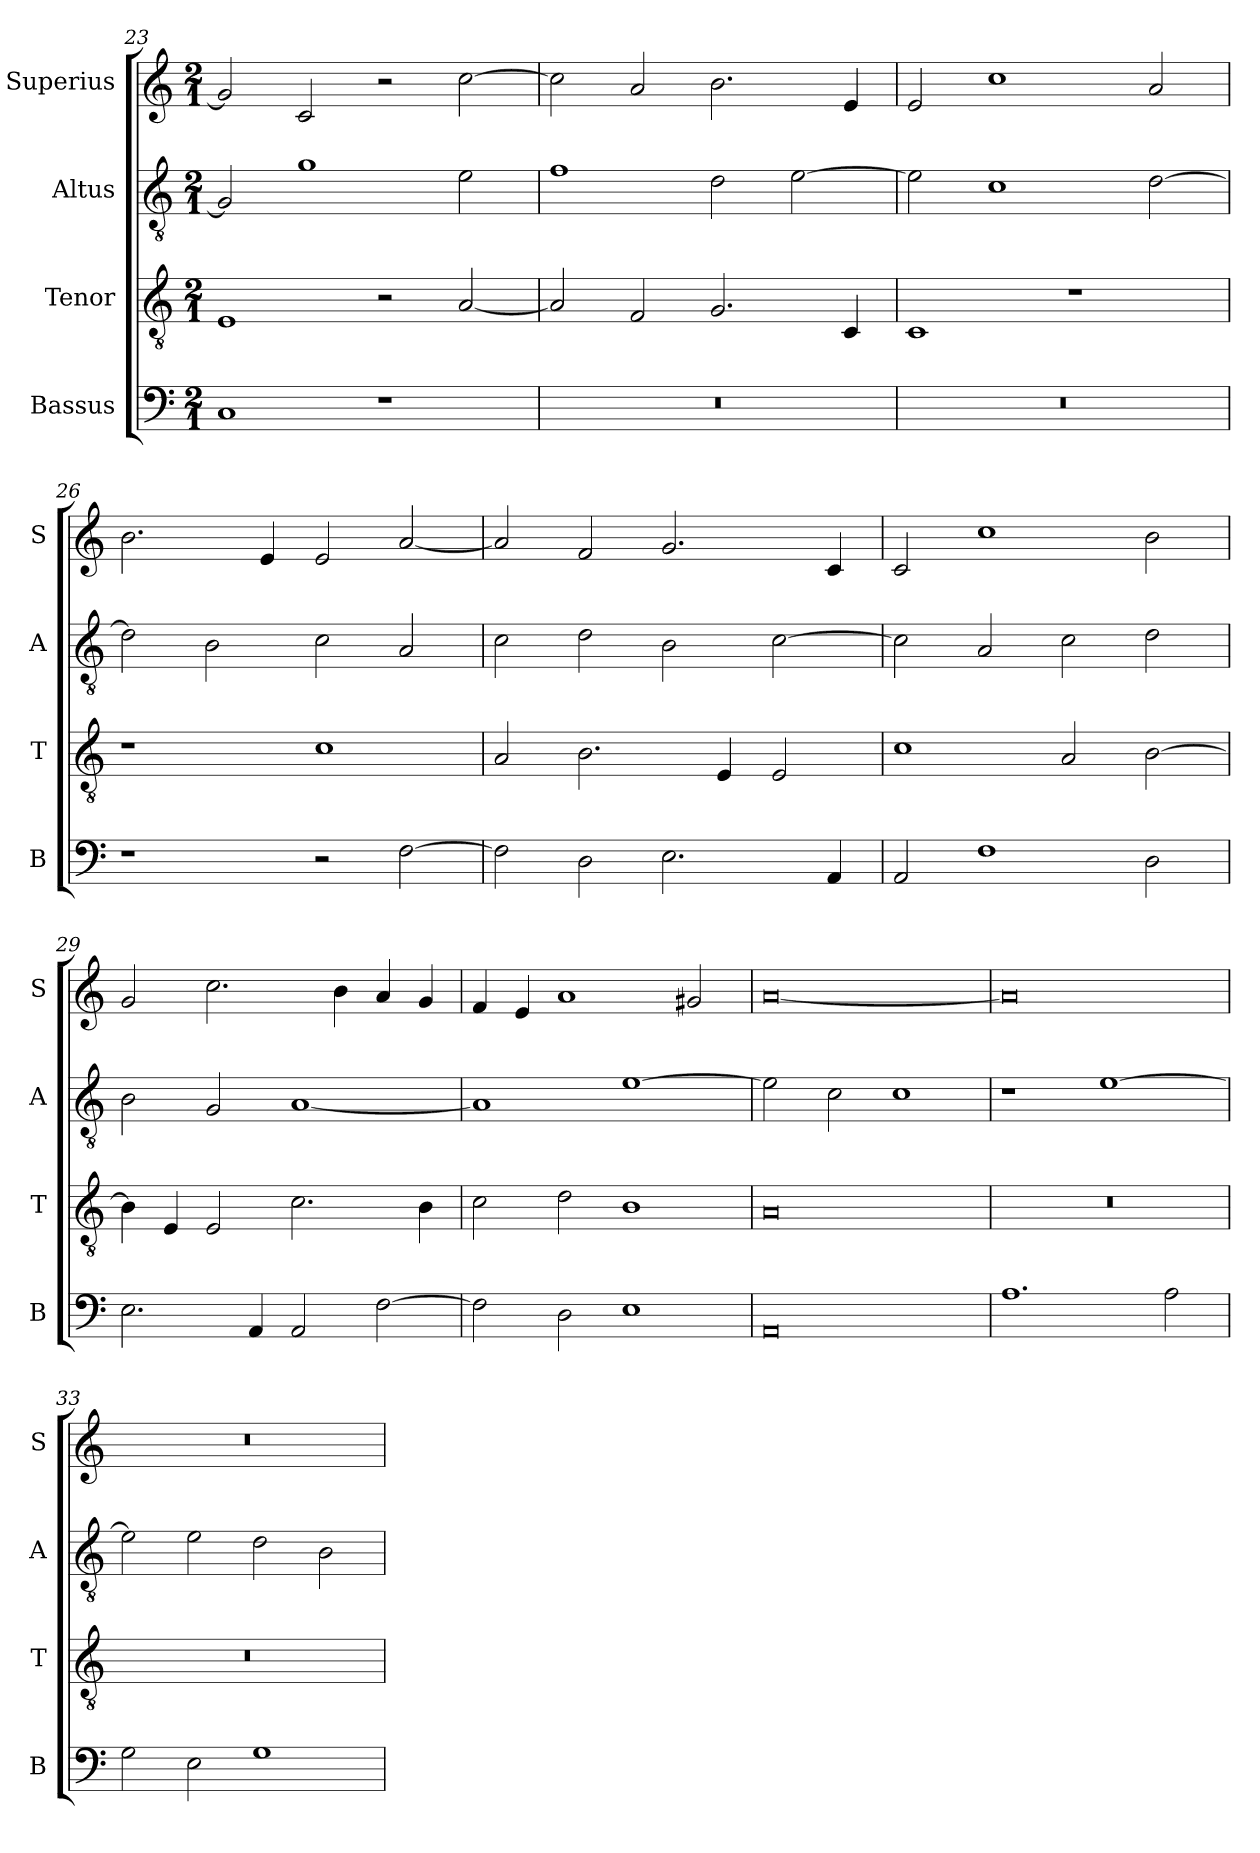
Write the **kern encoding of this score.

**kern	**kern	**kern	**kern
*part4	*part3	*part2	*part1
*staff4	*staff3	*staff2	*staff1
*I"Bassus	*I"Tenor	*I"Altus	*I"Superius
*I'B	*I'T	*I'A	*I'S
*clefF4	*clefGv2	*clefGv2	*clefG2
*k[]	*k[]	*k[]	*k[]
*M2/1	*M2/1	*M2/1	*M2/1
=23	=23	=23	=23
1C	1E	2G/]	2g/]
.	.	1g	2c/
1r	2r	.	2r
.	[2A/	2e\	[2cc\
=24	=24	=24	=24
0r	2A/]	1f	2cc\]
.	2F/	.	2a/
.	2.G/	2d\	2.b\
.	.	[2e\	.
.	4C/	.	4e/
=25	=25	=25	=25
0r	1C	2e\]	2e/
.	.	1c	1cc
.	1r	.	.
.	.	[2d\	2a/
=26	=26	=26	=26
1r	1r	2d\]	2.b\
.	.	2B\	.
.	.	.	4e/
2r	1c	2c\	2e/
[2F\	.	2A/	[2a/
=27	=27	=27	=27
2F\]	2A/	2c\	2a/]
2D\	2.B\	2d\	2f/
2.E\	.	2B\	2.g/
.	4E/	.	.
.	2E/	[2c\	.
4AA/	.	.	4c/
=28	=28	=28	=28
2AA/	1c	2c\]	2c/
1F	.	2A/	1cc
.	2A/	2c\	.
2D\	[2B\	2d\	2b\
=29	=29	=29	=29
2.E\	4B\]	2B\	2g/
.	4E/	.	.
.	2E/	2G/	2.cc\
4AA/	.	.	.
2AA/	2.c\	[1A	.
.	.	.	4b\
[2F\	.	.	4a/
.	4B\	.	4g/
=30	=30	=30	=30
2F\]	2c\	1A]	4f/
.	.	.	4e/
2D\	2d\	.	1a
1E	1B	[1e	.
.	.	.	2g#X/
=31	=31	=31	=31
0AA	0A	2e\]	[0a
.	.	2c\	.
.	.	1c	.
=32	=32	=32	=32
1.A	0r	1r	0a]
.	.	[1e	.
2A\	.	.	.
=33	=33	=33	=33
2G\	0r	2e\]	0r
2E\	.	2e\	.
1G	.	2d\	.
.	.	2B\	.
=	=	=	=
*-	*-	*-	*-
